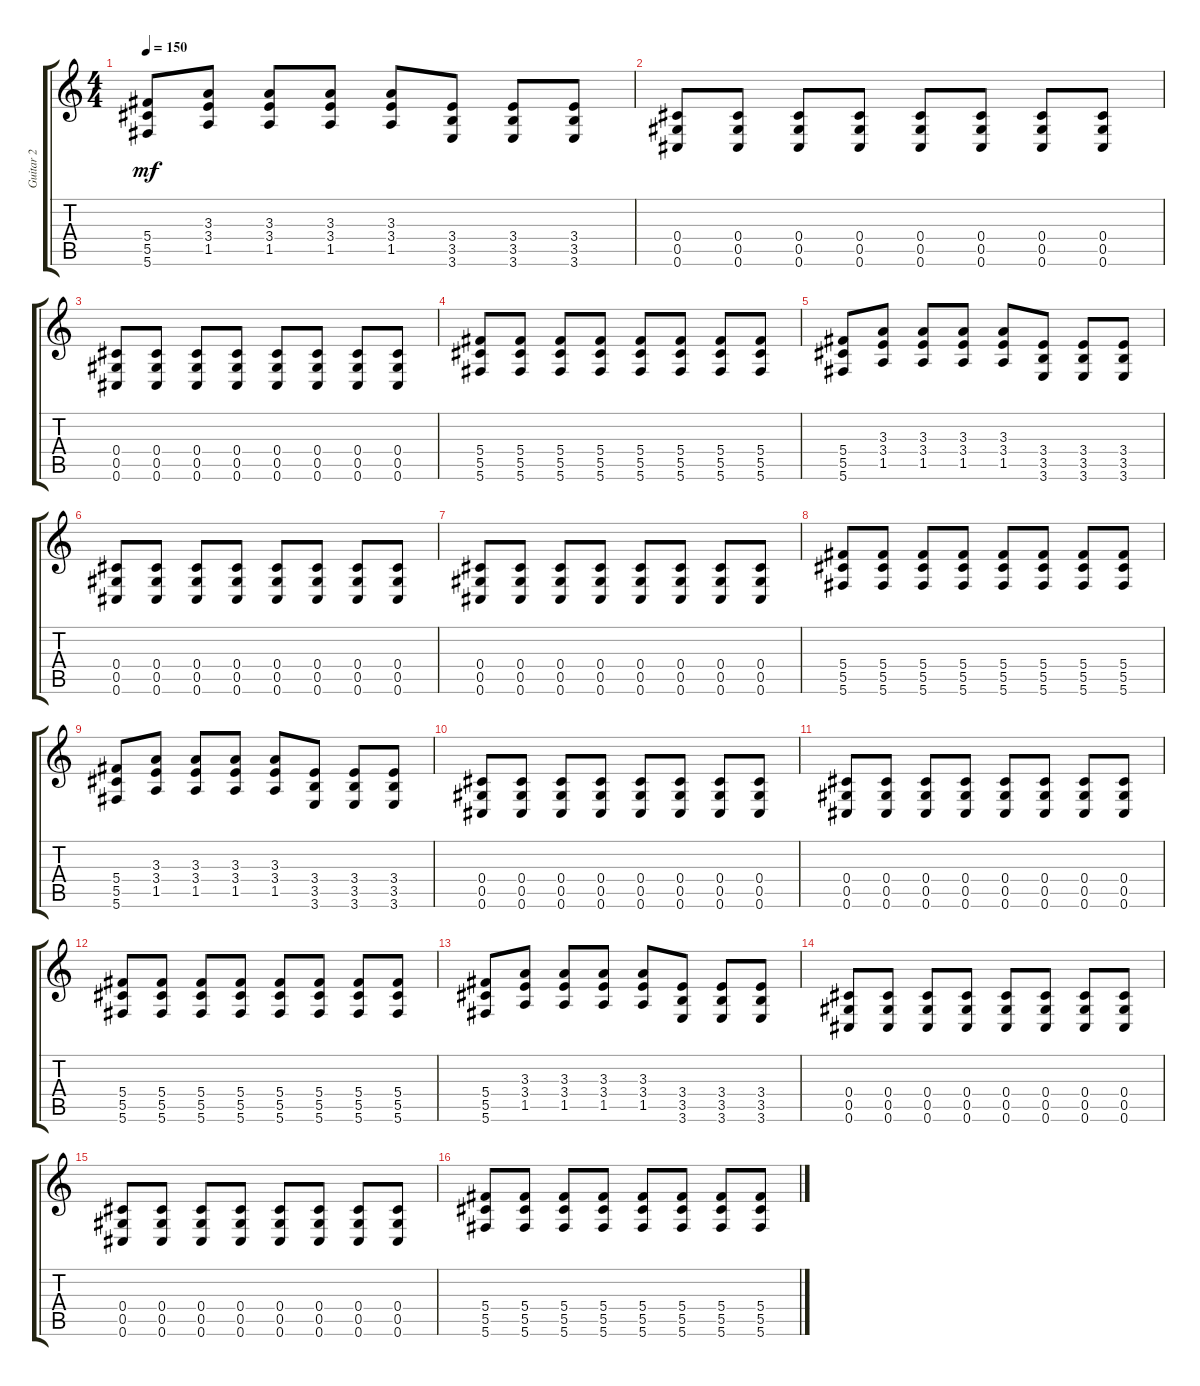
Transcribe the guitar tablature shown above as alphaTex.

\track ("Guitar 2" "Guitar 2") {instrument distortionguitar}
\staff {score tabs}
\tuning (Eb4 Bb3 Gb3 Db3 Ab2 Db2) {hide}
\ts (4 4)
\tempo 150
\clef g2
\ks c
(5.4 5.5 5.6).8{dy mf} (3.3 3.4 1.5).8 (3.3 3.4 1.5).8 (3.3 3.4 1.5).8 (3.3 3.4 1.5).8 (3.4 3.5 3.6).8 (3.4 3.5 3.6).8 (3.4 3.5 3.6).8 |
(0.4 0.5 0.6).8 (0.4 0.5 0.6).8 (0.4 0.5 0.6).8 (0.4 0.5 0.6).8 (0.4 0.5 0.6).8 (0.4 0.5 0.6).8 (0.4 0.5 0.6).8 (0.4 0.5 0.6).8 |
(0.4 0.5 0.6).8 (0.4 0.5 0.6).8 (0.4 0.5 0.6).8 (0.4 0.5 0.6).8 (0.4 0.5 0.6).8 (0.4 0.5 0.6).8 (0.4 0.5 0.6).8 (0.4 0.5 0.6).8 |
(5.4 5.5 5.6).8 (5.4 5.5 5.6).8 (5.4 5.5 5.6).8 (5.4 5.5 5.6).8 (5.4 5.5 5.6).8 (5.4 5.5 5.6).8 (5.4 5.5 5.6).8 (5.4 5.5 5.6).8 |
(5.4 5.5 5.6).8 (3.3 3.4 1.5).8 (3.3 3.4 1.5).8 (3.3 3.4 1.5).8 (3.3 3.4 1.5).8 (3.4 3.5 3.6).8 (3.4 3.5 3.6).8 (3.4 3.5 3.6).8 |
(0.4 0.5 0.6).8 (0.4 0.5 0.6).8 (0.4 0.5 0.6).8 (0.4 0.5 0.6).8 (0.4 0.5 0.6).8 (0.4 0.5 0.6).8 (0.4 0.5 0.6).8 (0.4 0.5 0.6).8 |
(0.4 0.5 0.6).8 (0.4 0.5 0.6).8 (0.4 0.5 0.6).8 (0.4 0.5 0.6).8 (0.4 0.5 0.6).8 (0.4 0.5 0.6).8 (0.4 0.5 0.6).8 (0.4 0.5 0.6).8 |
(5.4 5.5 5.6).8 (5.4 5.5 5.6).8 (5.4 5.5 5.6).8 (5.4 5.5 5.6).8 (5.4 5.5 5.6).8 (5.4 5.5 5.6).8 (5.4 5.5 5.6).8 (5.4 5.5 5.6).8 |
(5.4 5.5 5.6).8 (3.3 3.4 1.5).8 (3.3 3.4 1.5).8 (3.3 3.4 1.5).8 (3.3 3.4 1.5).8 (3.4 3.5 3.6).8 (3.4 3.5 3.6).8 (3.4 3.5 3.6).8 |
(0.4 0.5 0.6).8 (0.4 0.5 0.6).8 (0.4 0.5 0.6).8 (0.4 0.5 0.6).8 (0.4 0.5 0.6).8 (0.4 0.5 0.6).8 (0.4 0.5 0.6).8 (0.4 0.5 0.6).8 |
(0.4 0.5 0.6).8 (0.4 0.5 0.6).8 (0.4 0.5 0.6).8 (0.4 0.5 0.6).8 (0.4 0.5 0.6).8 (0.4 0.5 0.6).8 (0.4 0.5 0.6).8 (0.4 0.5 0.6).8 |
(5.4 5.5 5.6).8 (5.4 5.5 5.6).8 (5.4 5.5 5.6).8 (5.4 5.5 5.6).8 (5.4 5.5 5.6).8 (5.4 5.5 5.6).8 (5.4 5.5 5.6).8 (5.4 5.5 5.6).8 |
(5.4 5.5 5.6).8 (3.3 3.4 1.5).8 (3.3 3.4 1.5).8 (3.3 3.4 1.5).8 (3.3 3.4 1.5).8 (3.4 3.5 3.6).8 (3.4 3.5 3.6).8 (3.4 3.5 3.6).8 |
(0.4 0.5 0.6).8 (0.4 0.5 0.6).8 (0.4 0.5 0.6).8 (0.4 0.5 0.6).8 (0.4 0.5 0.6).8 (0.4 0.5 0.6).8 (0.4 0.5 0.6).8 (0.4 0.5 0.6).8 |
(0.4 0.5 0.6).8 (0.4 0.5 0.6).8 (0.4 0.5 0.6).8 (0.4 0.5 0.6).8 (0.4 0.5 0.6).8 (0.4 0.5 0.6).8 (0.4 0.5 0.6).8 (0.4 0.5 0.6).8 |
(5.4 5.5 5.6).8 (5.4 5.5 5.6).8 (5.4 5.5 5.6).8 (5.4 5.5 5.6).8 (5.4 5.5 5.6).8 (5.4 5.5 5.6).8 (5.4 5.5 5.6).8 (5.4 5.5 5.6).8
